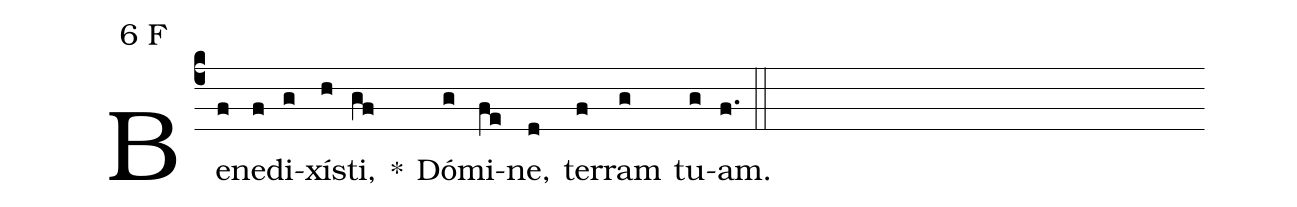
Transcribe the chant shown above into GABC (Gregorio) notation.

mode:6 F;
%%
(c4) Be(f)ne(f)di(g)xís(h)ti,(gf) *() Dó(g)mi(fe)ne,(d) ter(f)ram(g) tu(g)am.(f.) (::)
